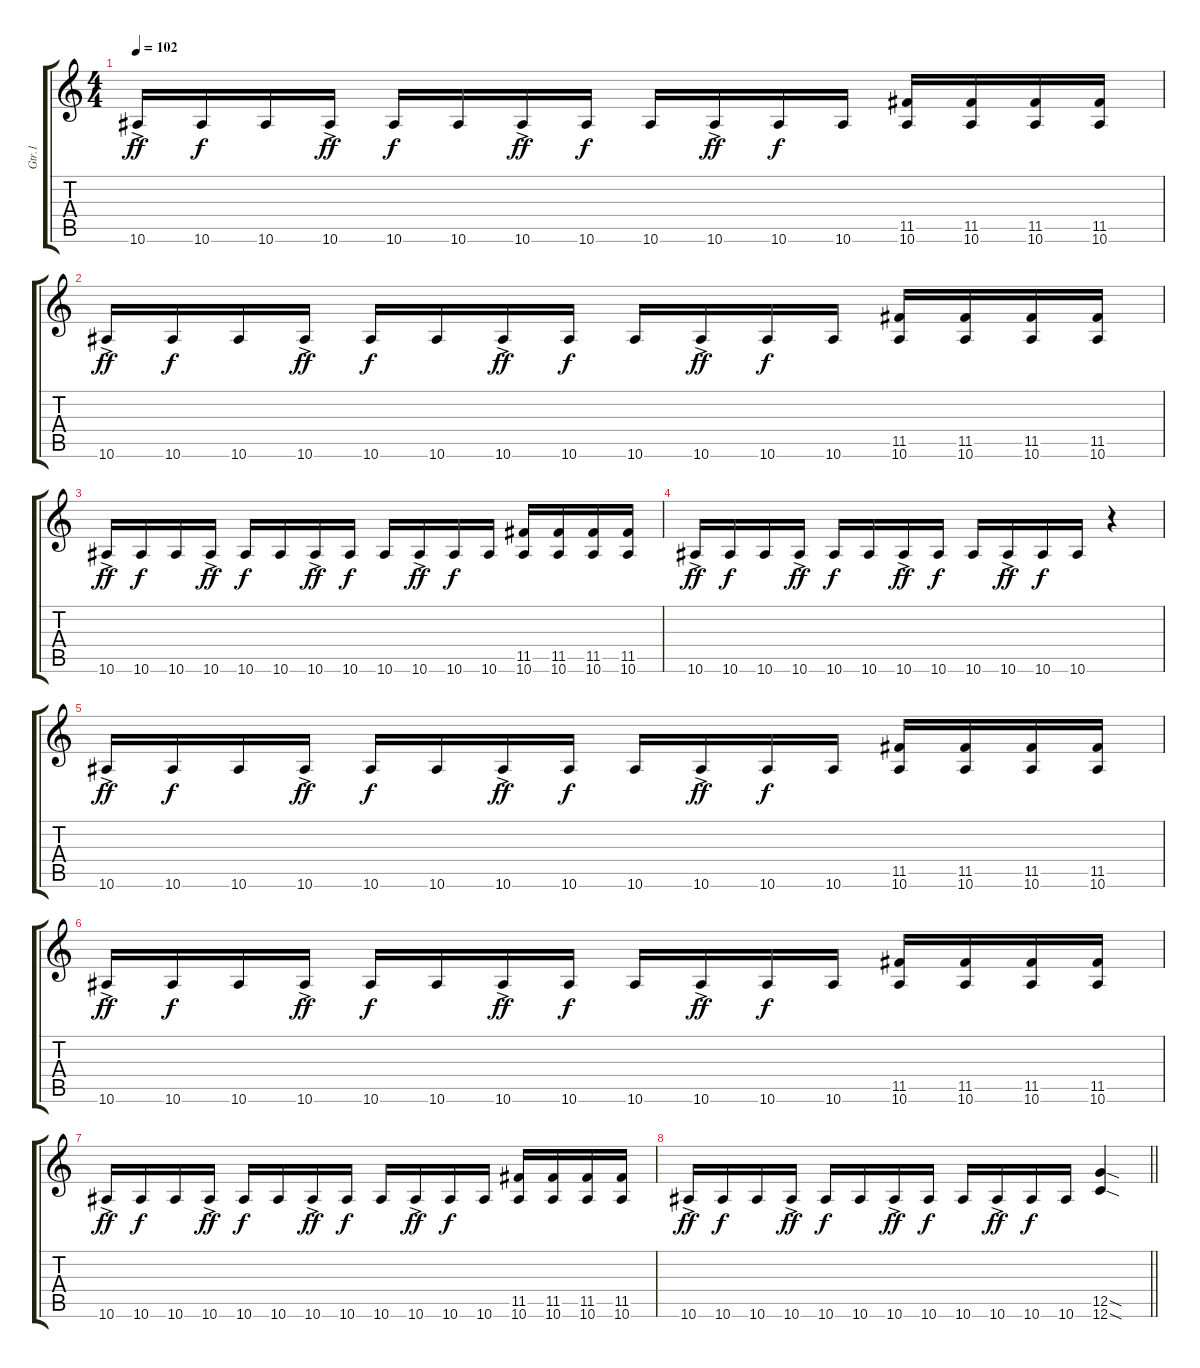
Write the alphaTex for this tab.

\track ("Gtr.1" "Gtr.1") {instrument distortionguitar}
\staff {score tabs}
\tuning (D4 A3 F3 C3 G2 C2) {hide}
\ts (4 4)
\tempo 102
\clef g2
\ks c
10.6{ac}.16{dy ff} 10.6.16{dy f} 10.6.16 10.6{ac}.16{dy ff} 10.6.16{dy f} 10.6.16 10.6{ac}.16{dy ff} 10.6.16{dy f} 10.6.16 10.6{ac}.16{dy ff} 10.6.16{dy f} 10.6.16 (11.5 10.6).16 (11.5 10.6).16 (11.5 10.6).16 (11.5 10.6).16 |
10.6{ac}.16{dy ff} 10.6.16{dy f} 10.6.16 10.6{ac}.16{dy ff} 10.6.16{dy f} 10.6.16 10.6{ac}.16{dy ff} 10.6.16{dy f} 10.6.16 10.6{ac}.16{dy ff} 10.6.16{dy f} 10.6.16 (11.5 10.6).16 (11.5 10.6).16 (11.5 10.6).16 (11.5 10.6).16 |
10.6{ac}.16{dy ff} 10.6.16{dy f} 10.6.16 10.6{ac}.16{dy ff} 10.6.16{dy f} 10.6.16 10.6{ac}.16{dy ff} 10.6.16{dy f} 10.6.16 10.6{ac}.16{dy ff} 10.6.16{dy f} 10.6.16 (11.5 10.6).16 (11.5 10.6).16 (11.5 10.6).16 (11.5 10.6).16 |
10.6{ac}.16{dy ff} 10.6.16{dy f} 10.6.16 10.6{ac}.16{dy ff} 10.6.16{dy f} 10.6.16 10.6{ac}.16{dy ff} 10.6.16{dy f} 10.6.16 10.6{ac}.16{dy ff} 10.6.16{dy f} 10.6.16 r.4 |
10.6{ac}.16{dy ff} 10.6.16{dy f} 10.6.16 10.6{ac}.16{dy ff} 10.6.16{dy f} 10.6.16 10.6{ac}.16{dy ff} 10.6.16{dy f} 10.6.16 10.6{ac}.16{dy ff} 10.6.16{dy f} 10.6.16 (11.5 10.6).16 (11.5 10.6).16 (11.5 10.6).16 (11.5 10.6).16 |
10.6{ac}.16{dy ff} 10.6.16{dy f} 10.6.16 10.6{ac}.16{dy ff} 10.6.16{dy f} 10.6.16 10.6{ac}.16{dy ff} 10.6.16{dy f} 10.6.16 10.6{ac}.16{dy ff} 10.6.16{dy f} 10.6.16 (11.5 10.6).16 (11.5 10.6).16 (11.5 10.6).16 (11.5 10.6).16 |
10.6{ac}.16{dy ff} 10.6.16{dy f} 10.6.16 10.6{ac}.16{dy ff} 10.6.16{dy f} 10.6.16 10.6{ac}.16{dy ff} 10.6.16{dy f} 10.6.16 10.6{ac}.16{dy ff} 10.6.16{dy f} 10.6.16 (11.5 10.6).16 (11.5 10.6).16 (11.5 10.6).16 (11.5 10.6).16 |
\barLineRight lightlight
10.6{ac}.16{dy ff} 10.6.16{dy f} 10.6.16 10.6{ac}.16{dy ff} 10.6.16{dy f} 10.6.16 10.6{ac}.16{dy ff} 10.6.16{dy f} 10.6.16 10.6{ac}.16{dy ff} 10.6.16{dy f} 10.6.16 (12.5{sod} 12.6{sod}).4
